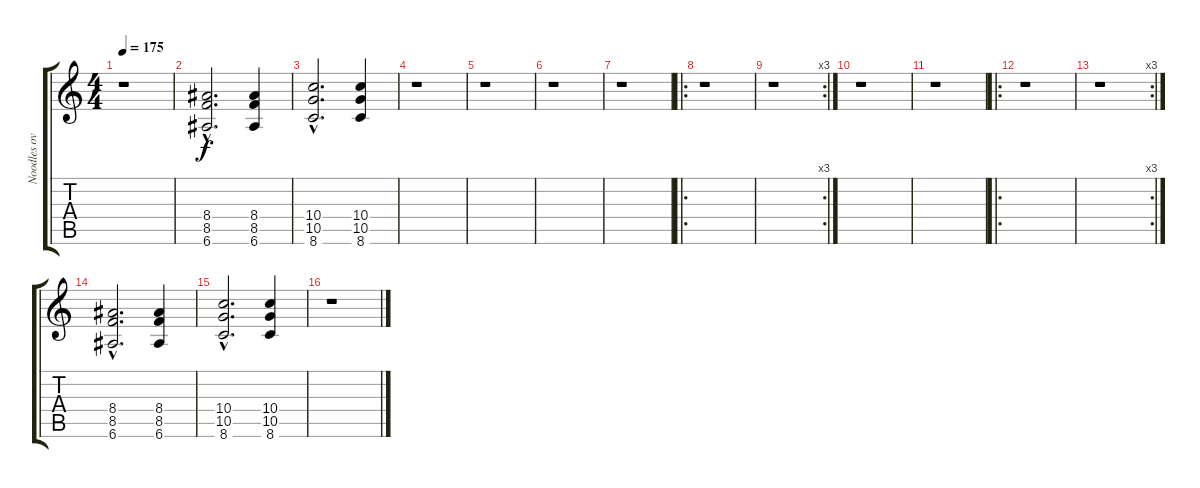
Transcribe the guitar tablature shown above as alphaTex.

\track ("Noodles overdubs" "Noodles ov") {instrument distortionguitar}
\staff {score tabs}
\tuning (E4 B3 G3 D3 A2 E2) {hide}
\ts (4 4)
\tempo 175
\clef g2
\ks c
r.1{dy f instrument distortionguitar} |
(8.4{hac} 8.5{hac} 6.6{hac}).2{d} (8.4 8.5 6.6).4 |
(10.4{hac} 10.5{hac} 8.6{hac}).2{d} (10.4 10.5 8.6).4 |
r.1 |
r.1 |
r.1 |
r.1 |
\ro
r.1 |
\rc 3
r.1 |
r.1 |
r.1 |
\ro
r.1 |
\rc 3
r.1 |
(8.4{hac} 8.5{hac} 6.6{hac}).2{d} (8.4 8.5 6.6).4 |
(10.4{hac} 10.5{hac} 8.6{hac}).2{d} (10.4 10.5 8.6).4 |
r.1
